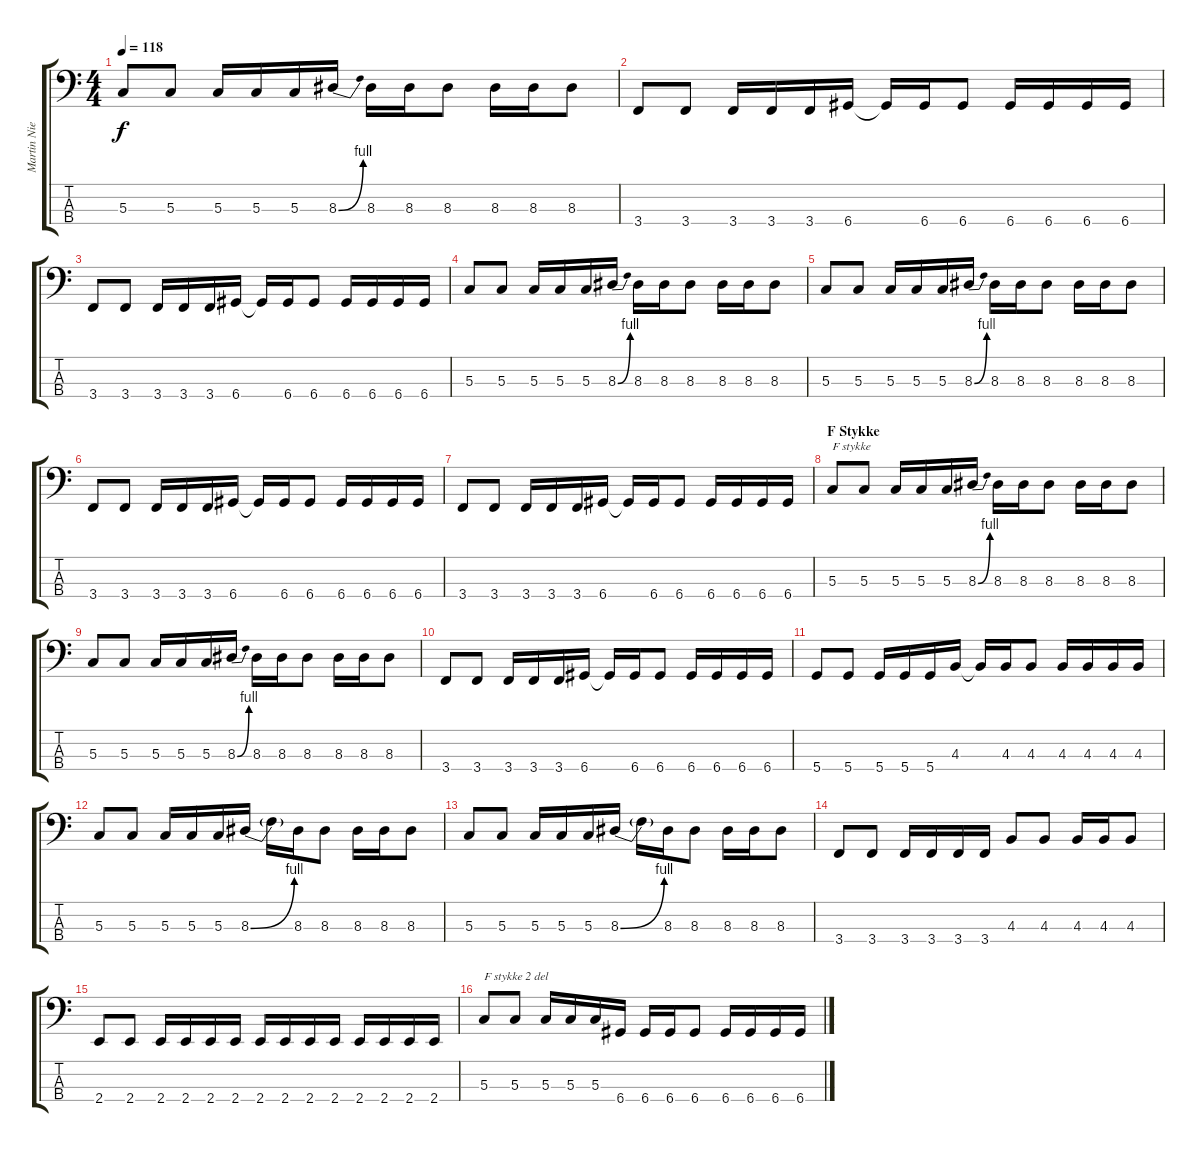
\track ("Martin Nielsen (Bass)" "Martin Nie") {instrument electricbasspick}
\staff {score tabs}
\tuning (F2 C2 G1 D1) {hide}
\ts (4 4)
\tempo 118
\clef f4
\ks c
5.3.8{dy f} 5.3.8 5.3.16 5.3.16 5.3.16 8.3{be (bend 0 0 60 4)}.16 8.3.16 8.3.16 8.3.8 8.3.16 8.3.16 8.3.8 |
3.4.8 3.4.8 3.4.16 3.4.16 3.4.16 6.4.16 6.4{t}.16 6.4.16 6.4.8 6.4.16 6.4.16 6.4.16 6.4.16 |
3.4.8 3.4.8 3.4.16 3.4.16 3.4.16 6.4.16 6.4{t}.16 6.4.16 6.4.8 6.4.16 6.4.16 6.4.16 6.4.16 |
5.3.8 5.3.8 5.3.16 5.3.16 5.3.16 8.3{be (bend 0 0 60 4)}.16 8.3.16 8.3.16 8.3.8 8.3.16 8.3.16 8.3.8 |
5.3.8 5.3.8 5.3.16 5.3.16 5.3.16 8.3{be (bend 0 0 60 4)}.16 8.3.16 8.3.16 8.3.8 8.3.16 8.3.16 8.3.8 |
3.4.8 3.4.8 3.4.16 3.4.16 3.4.16 6.4.16 6.4{t}.16 6.4.16 6.4.8 6.4.16 6.4.16 6.4.16 6.4.16 |
3.4.8 3.4.8 3.4.16 3.4.16 3.4.16 6.4.16 6.4{t}.16 6.4.16 6.4.8 6.4.16 6.4.16 6.4.16 6.4.16 |
\section ("" "F Stykke")
5.3.8{txt "F stykke"} 5.3.8 5.3.16 5.3.16 5.3.16 8.3{be (bend 0 0 60 4)}.16 8.3.16 8.3.16 8.3.8 8.3.16 8.3.16 8.3.8 |
5.3.8 5.3.8 5.3.16 5.3.16 5.3.16 8.3{be (bend 0 0 60 4)}.16 8.3.16 8.3.16 8.3.8 8.3.16 8.3.16 8.3.8 |
3.4.8 3.4.8 3.4.16 3.4.16 3.4.16 6.4.16 6.4{t}.16 6.4.16 6.4.8 6.4.16 6.4.16 6.4.16 6.4.16 |
5.4.8 5.4.8 5.4.16 5.4.16 5.4.16 4.3.16 4.3{t}.16 4.3.16 4.3.8 4.3.16 4.3.16 4.3.16 4.3.16 |
5.3.8 5.3.8 5.3.16 5.3.16 5.3.16 8.3{be (bend 0 0 60 4)}.16 8.3{t}.16 8.3.16 8.3.8 8.3.16 8.3.16 8.3.8 |
5.3.8 5.3.8 5.3.16 5.3.16 5.3.16 8.3{be (bend 0 0 60 4)}.16 8.3{t}.16 8.3.16 8.3.8 8.3.16 8.3.16 8.3.8 |
3.4.8 3.4.8 3.4.16 3.4.16 3.4.16 3.4.16 4.3.8 4.3.8 4.3.16 4.3.16 4.3.8 |
2.4.8 2.4.8 2.4.16 2.4.16 2.4.16 2.4.16 2.4.16 2.4.16 2.4.16 2.4.16 2.4.16 2.4.16 2.4.16 2.4.16 |
5.3.8{txt "F stykke 2 del"} 5.3.8 5.3.16 5.3.16 5.3.16 6.4.16 6.4.16 6.4.16 6.4.8 6.4.16 6.4.16 6.4.16 6.4.16
